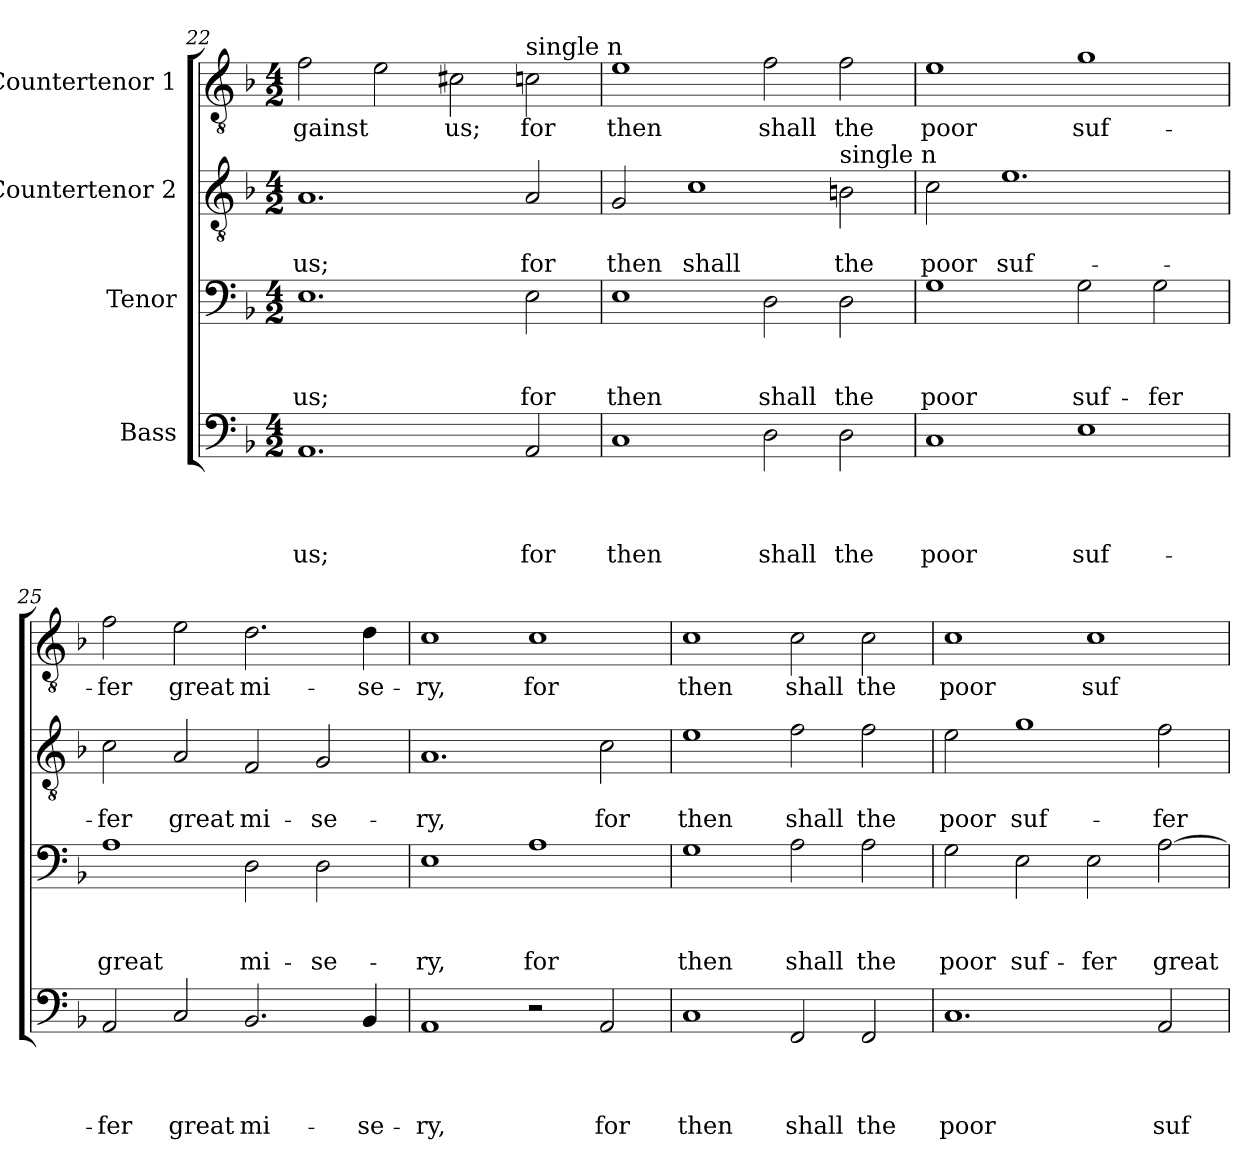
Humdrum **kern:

**kern	**text	**text	**text	**text	**kern	**text	**text	**text	**kern	**text	**text	**kern	**text
*part4	*part4	*part4	*part4	*part4	*part3	*part3	*part3	*part3	*part2	*part2	*part2	*part1	*part1
*staff4	*staff4	*staff4	*staff4	*staff4	*staff3	*staff3	*staff3	*staff3	*staff2	*staff2	*staff2	*staff1	*staff1
*I"Bass	*	*	*	*	*I"Tenor	*	*	*	*I"Countertenor 2	*	*	*I"Countertenor 1	*
*clefF4	*	*	*	*	*clefF4	*	*	*	*clefGv2	*	*	*clefGv2	*
*k[b-]	*	*	*	*	*k[b-]	*	*	*	*k[b-]	*	*	*k[b-]	*
*F:	*	*	*	*	*F:	*	*	*	*F:	*	*	*F:	*
*M4/2	*	*	*	*	*M4/2	*	*	*	*M4/2	*	*	*M4/2	*
=22	=22	=22	=22	=22	=22	=22	=22	=22	=22	=22	=22	=22	=22
!	!	!	!	!LO:LY:b	!	!	!	!LO:LY:b:rj	!	!	!LO:LY:b:rj	!	!LO:LY:b
1.AA	.	.	.	us;	1.E	.	.	us;	1.A	.	us;	2f\	-gainst
.	.	.	.	.	.	.	.	.	.	.	.	2e\	.
!	!	!	!	!	!	!	!	!	!	!	!	!	!LO:LY:b
.	.	.	.	.	.	.	.	.	.	.	.	2c#X\	us;
!	!	!	!	!	!	!	!	!	!	!	!	!LO:TX:a:t=single n	!
!	!	!	!	!LO:LY:b	!	!	!	!LO:LY:b:rj	!	!	!LO:LY:b:rj	!	!LO:LY:b
2AA/	.	.	.	for	2E\	.	.	for	2A/	.	for	2c\	for
!!LO:PB:g=z
=23!	=23!	=23!	=23!	=23!	=23!	=23!	=23!	=23!	=23!	=23!	=23!	=23!	=23!
!	!	!	!	!LO:LY:b	!	!	!	!LO:LY:b:rj	!	!	!LO:LY:b:rj	!	!LO:LY:b
1C	.	.	.	then	1E	.	.	then	2G/	.	then	1e	then
!	!	!	!	!	!	!	!	!	!	!	!LO:LY:b:rj	!	!
.	.	.	.	.	.	.	.	.	1c	.	shall	.	.
!	!	!	!	!LO:LY:b	!	!	!	!LO:LY:b:rj	!	!	!	!	!LO:LY:b
2D\	.	.	.	shall	2D\	.	.	shall	.	.	.	2f\	shall
!	!	!	!	!	!	!	!	!	!LO:TX:a:t=single n	!	!	!	!
!	!	!	!	!LO:LY:b	!	!	!	!LO:LY:b:rj	!	!	!LO:LY:b:rj	!	!LO:LY:b
2D\	.	.	.	the	2D\	.	.	the	2Bn\	.	the	2f\	the
=24!	=24!	=24!	=24!	=24!	=24!	=24!	=24!	=24!	=24!	=24!	=24!	=24!	=24!
!	!	!	!	!LO:LY:b	!	!	!	!LO:LY:b:rj	!	!	!LO:LY:b:rj	!	!LO:LY:b
1C	.	.	.	poor	1G	.	.	poor	2c\	.	poor	1e	poor
!	!	!	!	!	!	!	!	!	!	!	!LO:LY:b:rj	!	!
.	.	.	.	.	.	.	.	.	1.e	.	suf-	.	.
!	!	!	!	!LO:LY:b	!	!	!	!LO:LY:b:rj	!	!	!	!	!LO:LY:b
1E	.	.	.	suf-	2G\	.	.	suf-	.	.	.	1g	suf-
!	!	!	!	!	!	!	!	!LO:LY:b:rj	!	!	!	!	!
.	.	.	.	.	2G\	.	.	-fer	.	.	.	.	.
=25!	=25!	=25!	=25!	=25!	=25!	=25!	=25!	=25!	=25!	=25!	=25!	=25!	=25!
!	!	!	!	!LO:LY:b	!	!	!	!LO:LY:b:rj	!	!	!LO:LY:b:rj	!	!LO:LY:b
2AA/	.	.	.	-fer	1A	.	.	great	2c\	.	-fer	2f\	-fer
!	!	!	!	!LO:LY:b	!	!	!	!	!	!	!LO:LY:b:rj	!	!LO:LY:b
2C/	.	.	.	great	.	.	.	.	2A/	.	great	2e\	great
!	!	!	!	!LO:LY:b	!	!	!	!LO:LY:b:rj	!	!	!LO:LY:b:rj	!	!LO:LY:b
2.BB-/	.	.	.	mi-	2D\	.	.	mi-	2F/	.	mi-	2.d\	mi-
!	!	!	!	!	!	!	!	!LO:LY:b:rj	!	!	!LO:LY:b:rj	!	!
.	.	.	.	.	2D\	.	.	-se-	2G/	.	-se-	.	.
!	!	!	!	!LO:LY:b	!	!	!	!	!	!	!	!	!LO:LY:b
4BB-/	.	.	.	-se-	.	.	.	.	.	.	.	4d\	-se-
=26!	=26!	=26!	=26!	=26!	=26!	=26!	=26!	=26!	=26!	=26!	=26!	=26!	=26!
!	!	!	!	!LO:LY:b	!	!	!	!LO:LY:b:rj	!	!	!LO:LY:b:rj	!	!LO:LY:b
1AA	.	.	.	-ry,	1E	.	.	-ry,	1.A	.	-ry,	1c	-ry,
!	!	!	!	!	!	!	!	!LO:LY:b:rj	!	!	!	!	!LO:LY:b
2r	.	.	.	.	1A	.	.	for	.	.	.	1c	for
!	!	!	!	!LO:LY:b	!	!	!	!	!	!	!LO:LY:b:rj	!	!
2AA/	.	.	.	for	.	.	.	.	2c\	.	for	.	.
=27!	=27!	=27!	=27!	=27!	=27!	=27!	=27!	=27!	=27!	=27!	=27!	=27!	=27!
!	!	!	!	!LO:LY:b	!	!	!	!LO:LY:b:rj	!	!	!LO:LY:b:rj	!	!LO:LY:b
1C	.	.	.	then	1G	.	.	then	1e	.	then	1c	then
!	!	!	!	!LO:LY:b	!	!	!	!LO:LY:b:rj	!	!	!LO:LY:b:rj	!	!LO:LY:b
2FF/	.	.	.	shall	2A\	.	.	shall	2f\	.	shall	2c\	shall
!	!	!	!	!LO:LY:b	!	!	!	!LO:LY:b:rj	!	!	!LO:LY:b:rj	!	!LO:LY:b
2FF/	.	.	.	the	2A\	.	.	the	2f\	.	the	2c\	the
!!LO:PB:g=z
=28!	=28!	=28!	=28!	=28!	=28!	=28!	=28!	=28!	=28!	=28!	=28!	=28!	=28!
!	!	!	!	!LO:LY:b	!	!	!	!LO:LY:b:rj	!	!	!LO:LY:b:rj	!	!LO:LY:b
1.C	.	.	.	poor	2G\	.	.	poor	2e\	.	poor	1c	poor
!	!	!	!	!	!	!	!	!LO:LY:b:rj	!	!	!LO:LY:b:rj	!	!
.	.	.	.	.	2E\	.	.	suf-	1g	.	suf-	.	.
!	!	!	!	!	!	!	!	!LO:LY:b:rj	!	!	!	!	!LO:LY:b
.	.	.	.	.	2E\	.	.	-fer	.	.	.	1c	suf-
!	!	!	!	!LO:LY:b	!	!	!	!LO:LY:b:rj	!	!	!LO:LY:b:rj	!	!
2AA/	.	.	.	suf-	[>2A\	.	.	great	2f\	.	-fer	.	.
=!	=!	=!	=!	=!	=!	=!	=!	=!	=!	=!	=!	=!	=!
*-	*-	*-	*-	*-	*-	*-	*-	*-	*-	*-	*-	*-	*-
